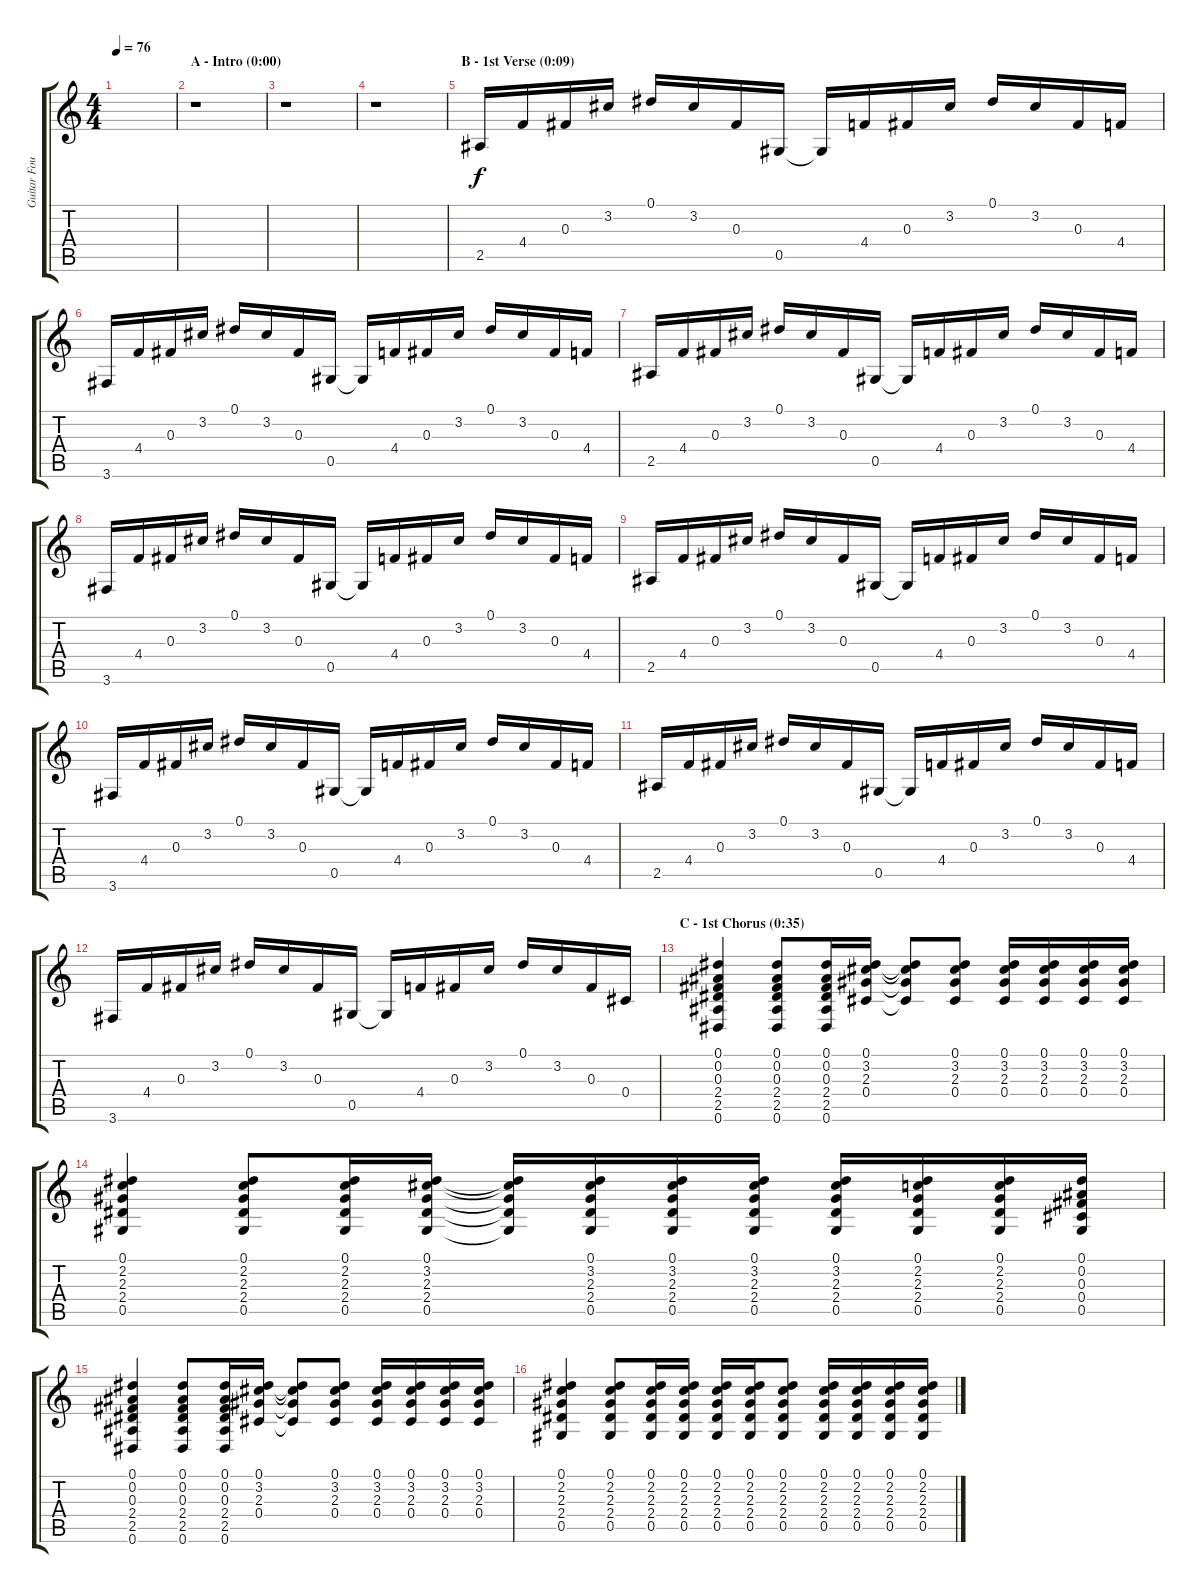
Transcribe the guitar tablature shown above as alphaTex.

\track ("Guitar Four" "Guitar Fou") {instrument electricguitarclean}
\staff {score tabs}
\tuning (Eb4 Bb3 Gb3 Db3 Ab2 Eb2) {hide}
\ts (4 4)
\tempo 76
\clef g2
\ks c
|
\section ("" "A - Intro (0:00)")
r.1 |
r.1 |
r.1 |
\section ("" "B - 1st Verse (0:09)")
2.5.16 4.4.16 0.3.16 3.2.16 0.1.16 3.2.16 0.3.16 0.5.16 0.5{t}.16 4.4.16 0.3.16 3.2.16 0.1.16 3.2.16 0.3.16 4.4.16 |
3.6.16 4.4.16 0.3.16 3.2.16 0.1.16 3.2.16 0.3.16 0.5.16 0.5{t}.16 4.4.16 0.3.16 3.2.16 0.1.16 3.2.16 0.3.16 4.4.16 |
2.5.16 4.4.16 0.3.16 3.2.16 0.1.16 3.2.16 0.3.16 0.5.16 0.5{t}.16 4.4.16 0.3.16 3.2.16 0.1.16 3.2.16 0.3.16 4.4.16 |
3.6.16 4.4.16 0.3.16 3.2.16 0.1.16 3.2.16 0.3.16 0.5.16 0.5{t}.16 4.4.16 0.3.16 3.2.16 0.1.16 3.2.16 0.3.16 4.4.16 |
2.5.16 4.4.16 0.3.16 3.2.16 0.1.16 3.2.16 0.3.16 0.5.16 0.5{t}.16 4.4.16 0.3.16 3.2.16 0.1.16 3.2.16 0.3.16 4.4.16 |
3.6.16 4.4.16 0.3.16 3.2.16 0.1.16 3.2.16 0.3.16 0.5.16 0.5{t}.16 4.4.16 0.3.16 3.2.16 0.1.16 3.2.16 0.3.16 4.4.16 |
2.5.16 4.4.16 0.3.16 3.2.16 0.1.16 3.2.16 0.3.16 0.5.16 0.5{t}.16 4.4.16 0.3.16 3.2.16 0.1.16 3.2.16 0.3.16 4.4.16 |
3.6.16 4.4.16 0.3.16 3.2.16 0.1.16 3.2.16 0.3.16 0.5.16 0.5{t}.16 4.4.16 0.3.16 3.2.16 0.1.16 3.2.16 0.3.16 0.4.16 |
\section ("" "C - 1st Chorus (0:35)")
(0.1 0.2 0.3 2.4 2.5 0.6).4 (0.1 0.2 0.3 2.4 2.5 0.6).8 (0.1 0.2 0.3 2.4 2.5 0.6).16 (0.1 3.2 2.3 0.4).16 (0.1{t} 3.2{t} 2.3{t} 0.4{t}).8 (0.1 3.2 2.3 0.4).8 (0.1 3.2 2.3 0.4).16 (0.1 3.2 2.3 0.4).16 (0.1 3.2 2.3 0.4).16 (0.1 3.2 2.3 0.4).16 |
(0.1 2.2 2.3 2.4 0.5).4 (0.1 2.2 2.3 2.4 0.5).8 (0.1 2.2 2.3 2.4 0.5).16 (0.1 3.2 2.3 2.4 0.5).16 (0.1{t} 3.2{t} 2.3{t} 2.4{t} 0.5{t}).16 (0.1 3.2 2.3 2.4 0.5).16 (0.1 3.2 2.3 2.4 0.5).16 (0.1 3.2 2.3 2.4 0.5).16 (0.1 3.2 2.3 2.4 0.5).16 (0.1 2.2 2.3 2.4 0.5).16 (0.1 2.2 2.3 2.4 0.5).16 (0.1 0.2 0.3 0.4 0.5).16 |
(0.1 0.2 0.3 2.4 2.5 0.6).4 (0.1 0.2 0.3 2.4 2.5 0.6).8 (0.1 0.2 0.3 2.4 2.5 0.6).16 (0.1 3.2 2.3 0.4).16 (0.1{t} 3.2{t} 2.3{t} 0.4{t}).8 (0.1 3.2 2.3 0.4).8 (0.1 3.2 2.3 0.4).16 (0.1 3.2 2.3 0.4).16 (0.1 3.2 2.3 0.4).16 (0.1 3.2 2.3 0.4).16 |
(0.1 2.2 2.3 2.4 0.5).4 (0.1 2.2 2.3 2.4 0.5).8 (0.1 2.2 2.3 2.4 0.5).16 (0.1 2.2 2.3 2.4 0.5).16 (0.1 2.2 2.3 2.4 0.5).16 (0.1 2.2 2.3 2.4 0.5).16 (0.1 2.2 2.3 2.4 0.5).8 (0.1 2.2 2.3 2.4 0.5).16 (0.1 2.2 2.3 2.4 0.5).16 (0.1 2.2 2.3 2.4 0.5).16 (0.1 2.2 2.3 2.4 0.5).16
